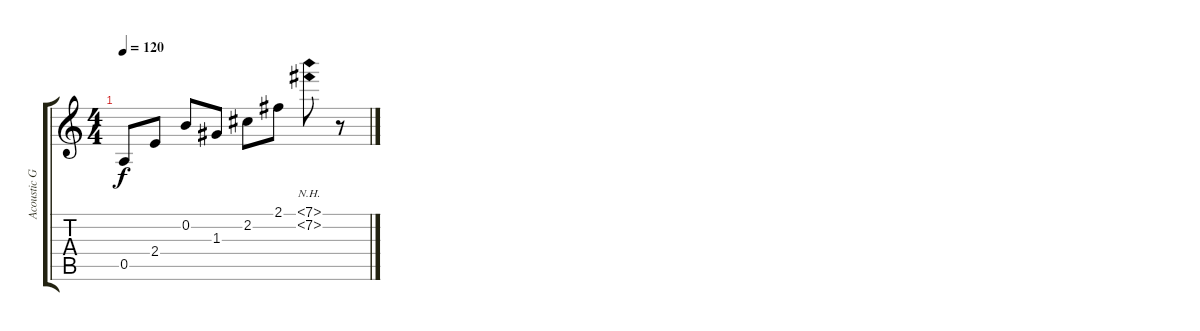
\track ("Acoustic Guitar" "Acoustic G") {instrument acousticguitarnylon}
\staff {score tabs}
\tuning (E4 B3 G3 D3 A2 E2) {hide}
\ts (4 4)
\tempo 120
\clef g2
\ks c
0.5.8{dy f} 2.4.8 0.2.8 1.3.8 2.2.8 2.1.8 (7.1{nh} 7.2{nh}).8 r.8
